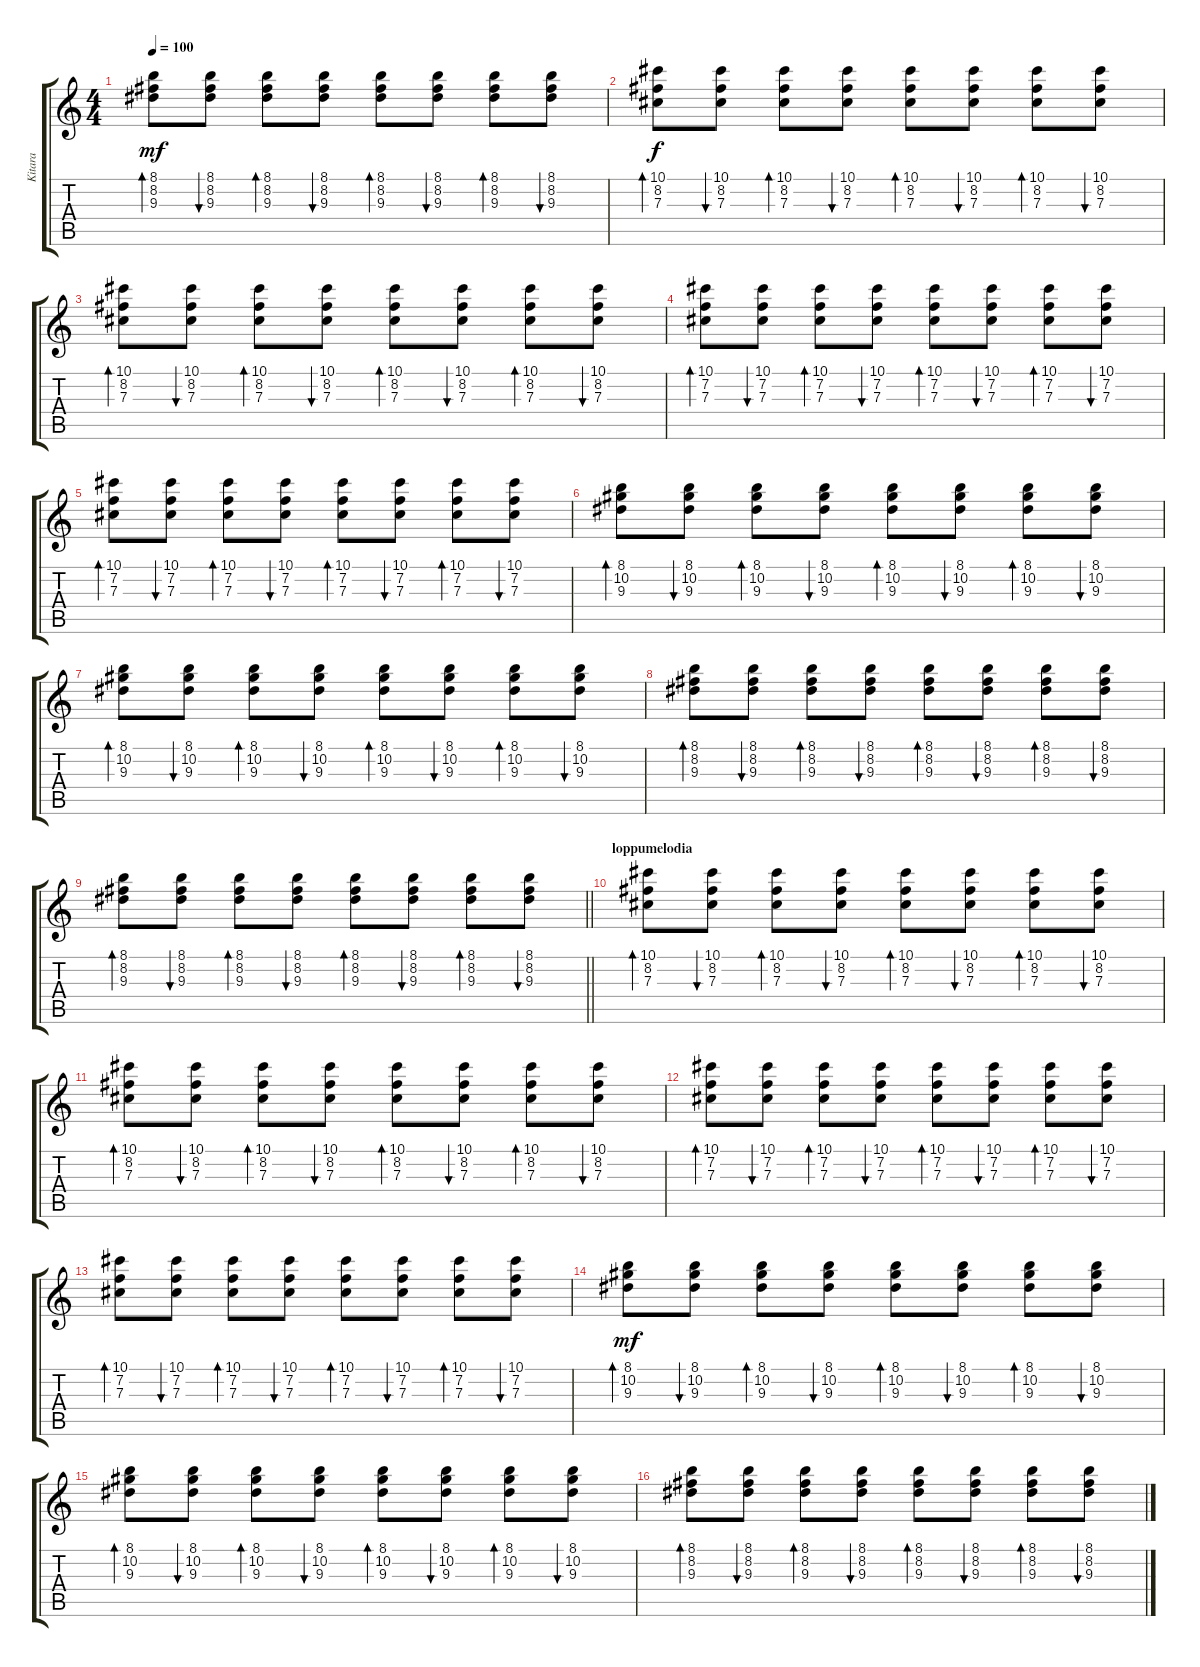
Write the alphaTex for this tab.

\track ("Kitara" "Kitara") {instrument overdrivenguitar}
\staff {score tabs}
\tuning (Eb4 Bb3 Gb3 Db3 Ab2 Db2) {hide}
\ts (4 4)
\tempo 100
\clef g2
\ks c
(8.1 8.2 9.3).8{bd 120 dy mf} (8.1 8.2 9.3).8{bu 120} (8.1 8.2 9.3).8{bd 120} (8.1 8.2 9.3).8{bu 120} (8.1 8.2 9.3).8{bd 120} (8.1 8.2 9.3).8{bu 120} (8.1 8.2 9.3).8{bd 120} (8.1 8.2 9.3).8{bu 120} |
(10.1 8.2 7.3).8{bd 120 dy f} (10.1 8.2 7.3).8{bu 120} (10.1 8.2 7.3).8{bd 120} (10.1 8.2 7.3).8{bu 120} (10.1 8.2 7.3).8{bd 120} (10.1 8.2 7.3).8{bu 120} (10.1 8.2 7.3).8{bd 120} (10.1 8.2 7.3).8{bu 120} |
(10.1 8.2 7.3).8{bd 120} (10.1 8.2 7.3).8{bu 120} (10.1 8.2 7.3).8{bd 120} (10.1 8.2 7.3).8{bu 120} (10.1 8.2 7.3).8{bd 120} (10.1 8.2 7.3).8{bu 120} (10.1 8.2 7.3).8{bd 120} (10.1 8.2 7.3).8{bu 120} |
(10.1 7.2 7.3).8{bd 120} (10.1 7.2 7.3).8{bu 120} (10.1 7.2 7.3).8{bd 120} (10.1 7.2 7.3).8{bu 120} (10.1 7.2 7.3).8{bd 120} (10.1 7.2 7.3).8{bu 120} (10.1 7.2 7.3).8{bd 120} (10.1 7.2 7.3).8{bu 120} |
(10.1 7.2 7.3).8{bd 120} (10.1 7.2 7.3).8{bu 120} (10.1 7.2 7.3).8{bd 120} (10.1 7.2 7.3).8{bu 120} (10.1 7.2 7.3).8{bd 120} (10.1 7.2 7.3).8{bu 120} (10.1 7.2 7.3).8{bd 120} (10.1 7.2 7.3).8{bu 120} |
(8.1 10.2 9.3).8{bd 120} (8.1 10.2 9.3).8{bu 120} (8.1 10.2 9.3).8{bd 120} (8.1 10.2 9.3).8{bu 120} (8.1 10.2 9.3).8{bd 120} (8.1 10.2 9.3).8{bu 120} (8.1 10.2 9.3).8{bd 120} (8.1 10.2 9.3).8{bu 120} |
(8.1 10.2 9.3).8{bd 120} (8.1 10.2 9.3).8{bu 120} (8.1 10.2 9.3).8{bd 120} (8.1 10.2 9.3).8{bu 120} (8.1 10.2 9.3).8{bd 120} (8.1 10.2 9.3).8{bu 120} (8.1 10.2 9.3).8{bd 120} (8.1 10.2 9.3).8{bu 120} |
(8.1 8.2 9.3).8{bd 120} (8.1 8.2 9.3).8{bu 120} (8.1 8.2 9.3).8{bd 120} (8.1 8.2 9.3).8{bu 120} (8.1 8.2 9.3).8{bd 120} (8.1 8.2 9.3).8{bu 120} (8.1 8.2 9.3).8{bd 120} (8.1 8.2 9.3).8{bu 120} |
\barLineRight lightlight
(8.1 8.2 9.3).8{bd 120} (8.1 8.2 9.3).8{bu 120} (8.1 8.2 9.3).8{bd 120} (8.1 8.2 9.3).8{bu 120} (8.1 8.2 9.3).8{bd 120} (8.1 8.2 9.3).8{bu 120} (8.1 8.2 9.3).8{bd 120} (8.1 8.2 9.3).8{bu 120} |
\section ("" "loppumelodia")
(10.1 8.2 7.3).8{bd 120} (10.1 8.2 7.3).8{bu 120} (10.1 8.2 7.3).8{bd 120} (10.1 8.2 7.3).8{bu 120} (10.1 8.2 7.3).8{bd 120} (10.1 8.2 7.3).8{bu 120} (10.1 8.2 7.3).8{bd 120} (10.1 8.2 7.3).8{bu 120} |
(10.1 8.2 7.3).8{bd 120} (10.1 8.2 7.3).8{bu 120} (10.1 8.2 7.3).8{bd 120} (10.1 8.2 7.3).8{bu 120} (10.1 8.2 7.3).8{bd 120} (10.1 8.2 7.3).8{bu 120} (10.1 8.2 7.3).8{bd 120} (10.1 8.2 7.3).8{bu 120} |
(10.1 7.2 7.3).8{bd 120} (10.1 7.2 7.3).8{bu 120} (10.1 7.2 7.3).8{bd 120} (10.1 7.2 7.3).8{bu 120} (10.1 7.2 7.3).8{bd 120} (10.1 7.2 7.3).8{bu 120} (10.1 7.2 7.3).8{bd 120} (10.1 7.2 7.3).8{bu 120} |
(10.1 7.2 7.3).8{bd 120} (10.1 7.2 7.3).8{bu 120} (10.1 7.2 7.3).8{bd 120} (10.1 7.2 7.3).8{bu 120} (10.1 7.2 7.3).8{bd 120} (10.1 7.2 7.3).8{bu 120} (10.1 7.2 7.3).8{bd 120} (10.1 7.2 7.3).8{bu 120} |
(8.1 10.2 9.3).8{bd 120 dy mf} (8.1 10.2 9.3).8{bu 120} (8.1 10.2 9.3).8{bd 120} (8.1 10.2 9.3).8{bu 120} (8.1 10.2 9.3).8{bd 120} (8.1 10.2 9.3).8{bu 120} (8.1 10.2 9.3).8{bd 120} (8.1 10.2 9.3).8{bu 120} |
(8.1 10.2 9.3).8{bd 120} (8.1 10.2 9.3).8{bu 120} (8.1 10.2 9.3).8{bd 120} (8.1 10.2 9.3).8{bu 120} (8.1 10.2 9.3).8{bd 120} (8.1 10.2 9.3).8{bu 120} (8.1 10.2 9.3).8{bd 120} (8.1 10.2 9.3).8{bu 120} |
(8.1 8.2 9.3).8{bd 120} (8.1 8.2 9.3).8{bu 120} (8.1 8.2 9.3).8{bd 120} (8.1 8.2 9.3).8{bu 120} (8.1 8.2 9.3).8{bd 120} (8.1 8.2 9.3).8{bu 120} (8.1 8.2 9.3).8{bd 120} (8.1 8.2 9.3).8{bu 120}
